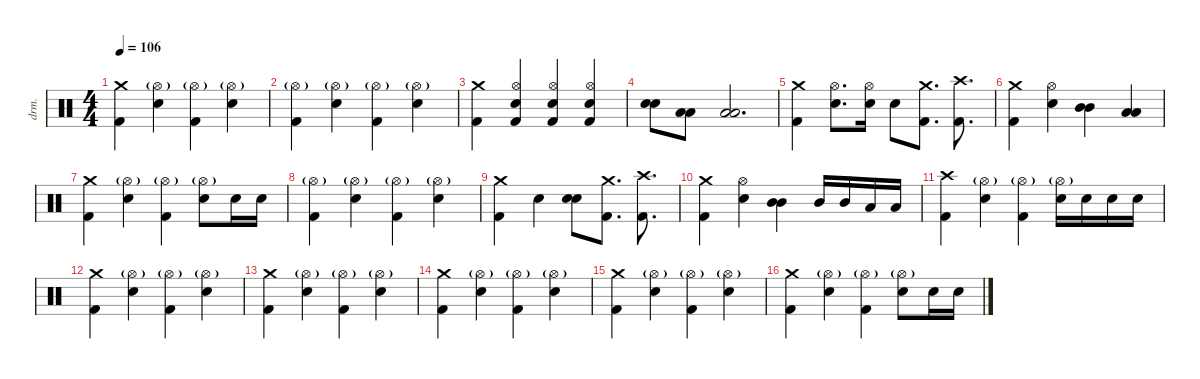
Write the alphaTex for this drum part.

\defaultSystemsLayout 4
\hideDynamics
\bracketExtendMode nobrackets
\track ("Lee Kerslake" "drm.") {instrument percussion}
\staff {score}
\articulation defaults
\ts (4 4)
\tempo 106
\clef neutral
\ks c
("Crash medium (hit)" "Kick (hit) 2").4{dy f} ("Hi-Hat (open)"{g} "Snare (hit) 2").4 ("Hi-Hat (open)"{g} "Kick (hit) 2").4 ("Hi-Hat (open)"{g} "Snare (hit) 2").4 |
("Hi-Hat (open)"{g} "Kick (hit) 2").4 ("Hi-Hat (open)"{g} "Snare (hit) 2").4 ("Hi-Hat (open)"{g} "Kick (hit) 2").4 ("Hi-Hat (open)"{g} "Snare (hit) 2").4 |
("Crash medium (hit)" "Kick (hit) 2").4 ("Hi-Hat (open)" "Snare (hit) 2" "Kick (hit) 2").4 ("Hi-Hat (open)" "Snare (hit) 2" "Kick (hit) 2").4 ("Hi-Hat (open)" "Snare (hit) 2" "Kick (hit) 2").4 |
("Snare (hit) 2" "Snare (hit) 2").8 ("Low Tom (hit)" "Low Tom (hit)").8 ("Low Tom (hit)" "Low Tom (hit)").2{d} |
("Crash medium (hit)" "Kick (hit) 2").4 ("Hi-Hat (open)" "Snare (hit) 2").8{d} ("Hi-Hat (open)" "Snare (hit) 2").16 "Snare (hit) 2".8 ("Crash medium (hit)" "Kick (hit) 2").8{d} ("Crash high (hit)" "Kick (hit) 2").8{d} |
("Crash medium (hit)" "Kick (hit) 2").4 ("Hi-Hat (open)" "Snare (hit) 2").4 ("Mid Tom (hit)" "Mid Tom (hit)").4 ("Low Tom (hit)" "Low Tom (hit)").4 |
("Crash medium (hit)" "Kick (hit) 2").4 ("Hi-Hat (open)"{g} "Snare (hit) 2").4 ("Hi-Hat (open)"{g} "Kick (hit) 2").4 ("Hi-Hat (open)"{g} "Snare (hit) 2").8 "Snare (hit) 2".16 "Snare (hit) 2".16 |
("Hi-Hat (open)"{g} "Kick (hit) 2").4 ("Hi-Hat (open)"{g} "Snare (hit) 2").4 ("Hi-Hat (open)"{g} "Kick (hit) 2").4 ("Hi-Hat (open)"{g} "Snare (hit) 2").4 |
("Crash medium (hit)" "Kick (hit) 2").4 "Snare (hit) 2".4 ("Snare (hit) 2" "Snare (hit) 2").8 ("Crash medium (hit)" "Kick (hit) 2").8{d} ("Crash high (hit)" "Kick (hit) 2").8{d} |
("Crash medium (hit)" "Kick (hit) 2").4 ("Hi-Hat (open)" "Snare (hit) 2").4 ("Mid Tom (hit)" "Mid Tom (hit)").4 "Mid Tom (hit)".16 "Mid Tom (hit)".16 "Low Tom (hit)".16 "Low Tom (hit)".16 |
("Crash high (hit)" "Kick (hit) 2").4 ("Hi-Hat (open)"{g} "Snare (hit) 2").4 ("Hi-Hat (open)"{g} "Kick (hit) 2").4 ("Hi-Hat (open)"{g} "Snare (hit) 2").16 "Snare (hit) 2".16 "Snare (hit) 2".16 "Snare (hit) 2".16 |
("Crash medium (hit)" "Kick (hit) 2").4 ("Hi-Hat (open)"{g} "Snare (hit) 2").4 ("Hi-Hat (open)"{g} "Kick (hit) 2").4 ("Hi-Hat (open)"{g} "Snare (hit) 2").4 |
("Crash medium (hit)" "Kick (hit) 2").4 ("Hi-Hat (open)"{g} "Snare (hit) 2").4 ("Hi-Hat (open)"{g} "Kick (hit) 2").4 ("Hi-Hat (open)"{g} "Snare (hit) 2").4 |
("Crash medium (hit)" "Kick (hit) 2").4 ("Hi-Hat (open)"{g} "Snare (hit) 2").4 ("Hi-Hat (open)"{g} "Kick (hit) 2").4 ("Hi-Hat (open)"{g} "Snare (hit) 2").4 |
("Crash medium (hit)" "Kick (hit) 2").4 ("Hi-Hat (open)"{g} "Snare (hit) 2").4 ("Hi-Hat (open)"{g} "Kick (hit) 2").4 ("Hi-Hat (open)"{g} "Snare (hit) 2").4 |
("Crash medium (hit)" "Kick (hit) 2").4 ("Hi-Hat (open)"{g} "Snare (hit) 2").4 ("Hi-Hat (open)"{g} "Kick (hit) 2").4 ("Hi-Hat (open)"{g} "Snare (hit) 2").8 "Snare (hit) 2".16 "Snare (hit) 2".16
